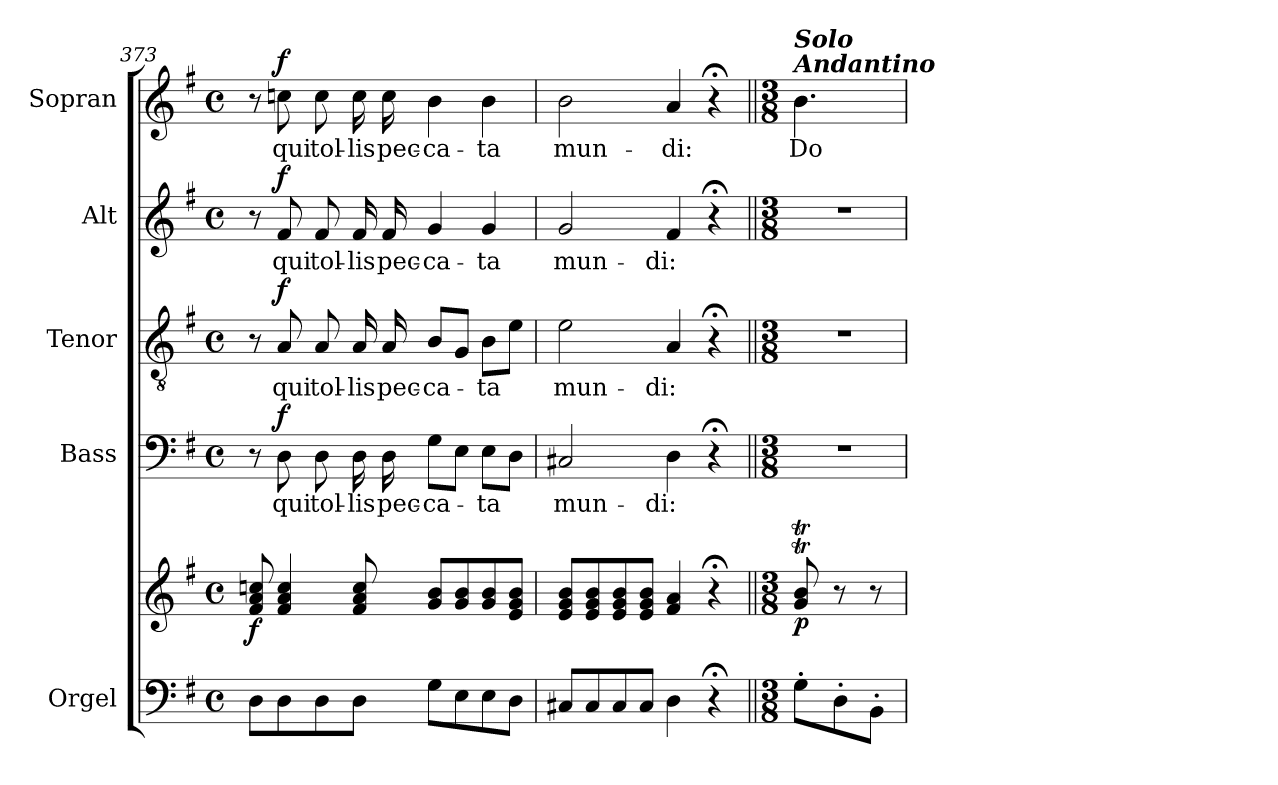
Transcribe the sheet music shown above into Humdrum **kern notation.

**kern	**kern	**dynam	**kern	**text	**dynam	**kern	**text	**dynam	**kern	**text	**dynam	**kern	**text	**dynam
*part5	*part5	*part5	*part4	*part4	*part4	*part3	*part3	*part3	*part2	*part2	*part2	*part1	*part1	*part1
*staff6	*staff5	*staff5/6	*staff4	*staff4	*staff4	*staff3	*staff3	*staff3	*staff2	*staff2	*staff2	*staff1	*staff1	*staff1
*I"Orgel	*	*	*I"Bass	*	*	*I"Tenor	*	*	*I"Alt	*	*	*I"Sopran	*	*
*I'Org.	*	*	*I'B.	*	*	*I'T.	*	*	*I'A.	*	*	*I'S.	*	*
*clefF4	*clefG2	*	*clefF4	*	*	*clefGv2	*	*	*clefG2	*	*	*clefG2	*	*
*k[f#]	*k[f#]	*	*k[f#]	*	*	*k[f#]	*	*	*k[f#]	*	*	*k[f#]	*	*
*G:	*G:	*	*G:	*	*	*G:	*	*	*G:	*	*	*G:	*	*
*M4/4	*M4/4	*	*M4/4	*	*	*M4/4	*	*	*M4/4	*	*	*M4/4	*	*
*met(c)	*met(c)	*	*met(c)	*	*	*met(c)	*	*	*met(c)	*	*	*met(c)	*	*
=373	=373	=373	=373	=373	=373	=373	=373	=373	=373	=373	=373	=373	=373	=373
!	!	!LO:DY:b	!	!	!	!	!	!	!	!	!	!	!	!
8D\L	8f#/ 8a/ 8ccn/	f	8r	.	.	8r	.	.	8r	.	.	8r	.	.
!	!	!	!	!LO:LY:b	!LO:DY:a	!	!LO:LY:b	!LO:DY:a	!	!LO:LY:b	!LO:DY:a	!	!LO:LY:b	!LO:DY:a
8D\	4f#/ 4a/ 4cc/	.	8D\	qui	f	8A/	qui	f	8f#/	qui	f	8ccn\	qui	f
!	!	!	!	!LO:LY:b	!	!	!LO:LY:b	!	!	!LO:LY:b	!	!	!LO:LY:b	!
8D\	.	.	8D\	tol-	.	8A/	tol-	.	8f#/	tol-	.	8cc\	tol-	.
!	!	!	!	!LO:LY:b	!	!	!LO:LY:b	!	!	!LO:LY:b	!	!	!LO:LY:b	!
8D\J	8f#/ 8a/ 8cc/	.	16D\	-lis	.	16A/	-lis	.	16f#/	-lis	.	16cc\	-lis	.
!	!	!	!	!LO:LY:b	!	!	!LO:LY:b	!	!	!LO:LY:b	!	!	!LO:LY:b	!
.	.	.	16D\	pec-	.	16A/	pec-	.	16f#/	pec-	.	16cc\	pec-	.
!	!	!	!	!LO:LY:b	!	!	!LO:LY:b	!	!	!LO:LY:b	!	!	!LO:LY:b	!
8G\L	8g/ 8b/L	.	8G\L	-ca-	.	8B/L	-ca-	.	4g/	-ca-	.	4b\	-ca-	.
8E\	8g/ 8b/	.	8E\J	.	.	8G/J	.	.	.	.	.	.	.	.
!	!	!	!	!LO:LY:b	!	!	!LO:LY:b	!	!	!LO:LY:b	!	!	!LO:LY:b	!
8E\	8g/ 8b/	.	8E\L	-ta	.	8B\L	-ta	.	4g/	-ta	.	4b\	-ta	.
8D\J	8e/ 8g/ 8b/J	.	8D\J	.	.	8e\J	.	.	.	.	.	.	.	.
=374	=374	=374	=374	=374	=374	=374	=374	=374	=374	=374	=374	=374	=374	=374
!	!	!	!	!LO:LY:b	!	!	!LO:LY:b	!	!	!LO:LY:b	!	!	!LO:LY:b	!
8C#X/L	8e/ 8g/ 8b/L	.	2C#X/	mun-	.	2e\	mun-	.	2g/	mun-	.	2b\	mun-	.
8C#/	8e/ 8g/ 8b/	.	.	.	.	.	.	.	.	.	.	.	.	.
8C#/	8e/ 8g/ 8b/	.	.	.	.	.	.	.	.	.	.	.	.	.
8C#/J	8e/ 8g/ 8b/J	.	.	.	.	.	.	.	.	.	.	.	.	.
!	!	!	!	!LO:LY:b	!	!	!LO:LY:b	!	!	!LO:LY:b	!	!	!LO:LY:b	!
4D\	4f#/ 4a/	.	4D\	-di:	.	4A/	-di:	.	4f#/	-di:	.	4a/	-di:	.
4r;<	4r;<	.	4r;<	.	.	4r;<	.	.	4r;<	.	.	4r;<	.	.
!!LO:PB:g=z
=375||	=375||	=375||	=375||	=375||	=375||	=375||	=375||	=375||	=375||	=375||	=375||	=375||	=375||	=375||
*M3/8	*M3/8	*	*M3/8	*	*	*M3/8	*	*	*M3/8	*	*	*M3/8	*	*
!	!	!	!	!	!	!	!	!	!	!	!	!LO:TX:a:Bi:t=Andantino	!	!
!	!	!	!	!	!	!	!	!	!	!	!	!LO:TX:a:Bi:t=Solo	!	!
!	!	!LO:DY:b	!	!	!	!	!	!	!	!	!	!	!LO:LY:b	!
8G'>\L	8g/T 8b/T	p	4.r	.	.	4.r	.	.	4.r	.	.	4.b\	Do-	.
8D'>\	8r	.	.	.	.	.	.	.	.	.	.	.	.	.
8BB'>\J	8r	.	.	.	.	.	.	.	.	.	.	.	.	.
=	=	=	=	=	=	=	=	=	=	=	=	=	=	=
*-	*-	*-	*-	*-	*-	*-	*-	*-	*-	*-	*-	*-	*-	*-
